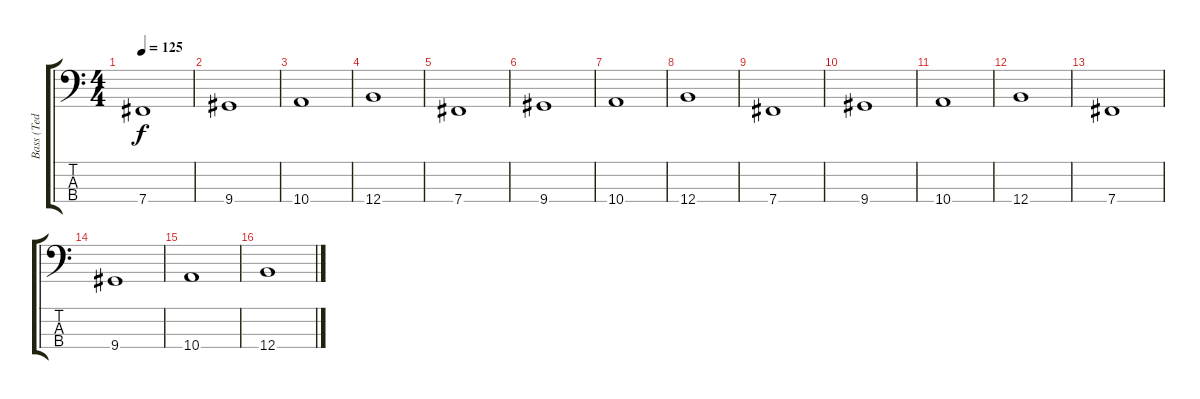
\track ("Bass (Ted Lundstrom)" "Bass (Ted ") {instrument electricbassfinger}
\staff {score tabs}
\tuning (D2 A1 E1 B0) {hide}
\ts (4 4)
\tempo 125
\clef f4
\ks c
7.4.1{dy f} |
9.4.1 |
10.4.1 |
12.4.1 |
7.4.1 |
9.4.1 |
10.4.1 |
12.4.1 |
7.4.1 |
9.4.1 |
10.4.1 |
12.4.1 |
7.4.1 |
9.4.1 |
10.4.1 |
12.4.1
